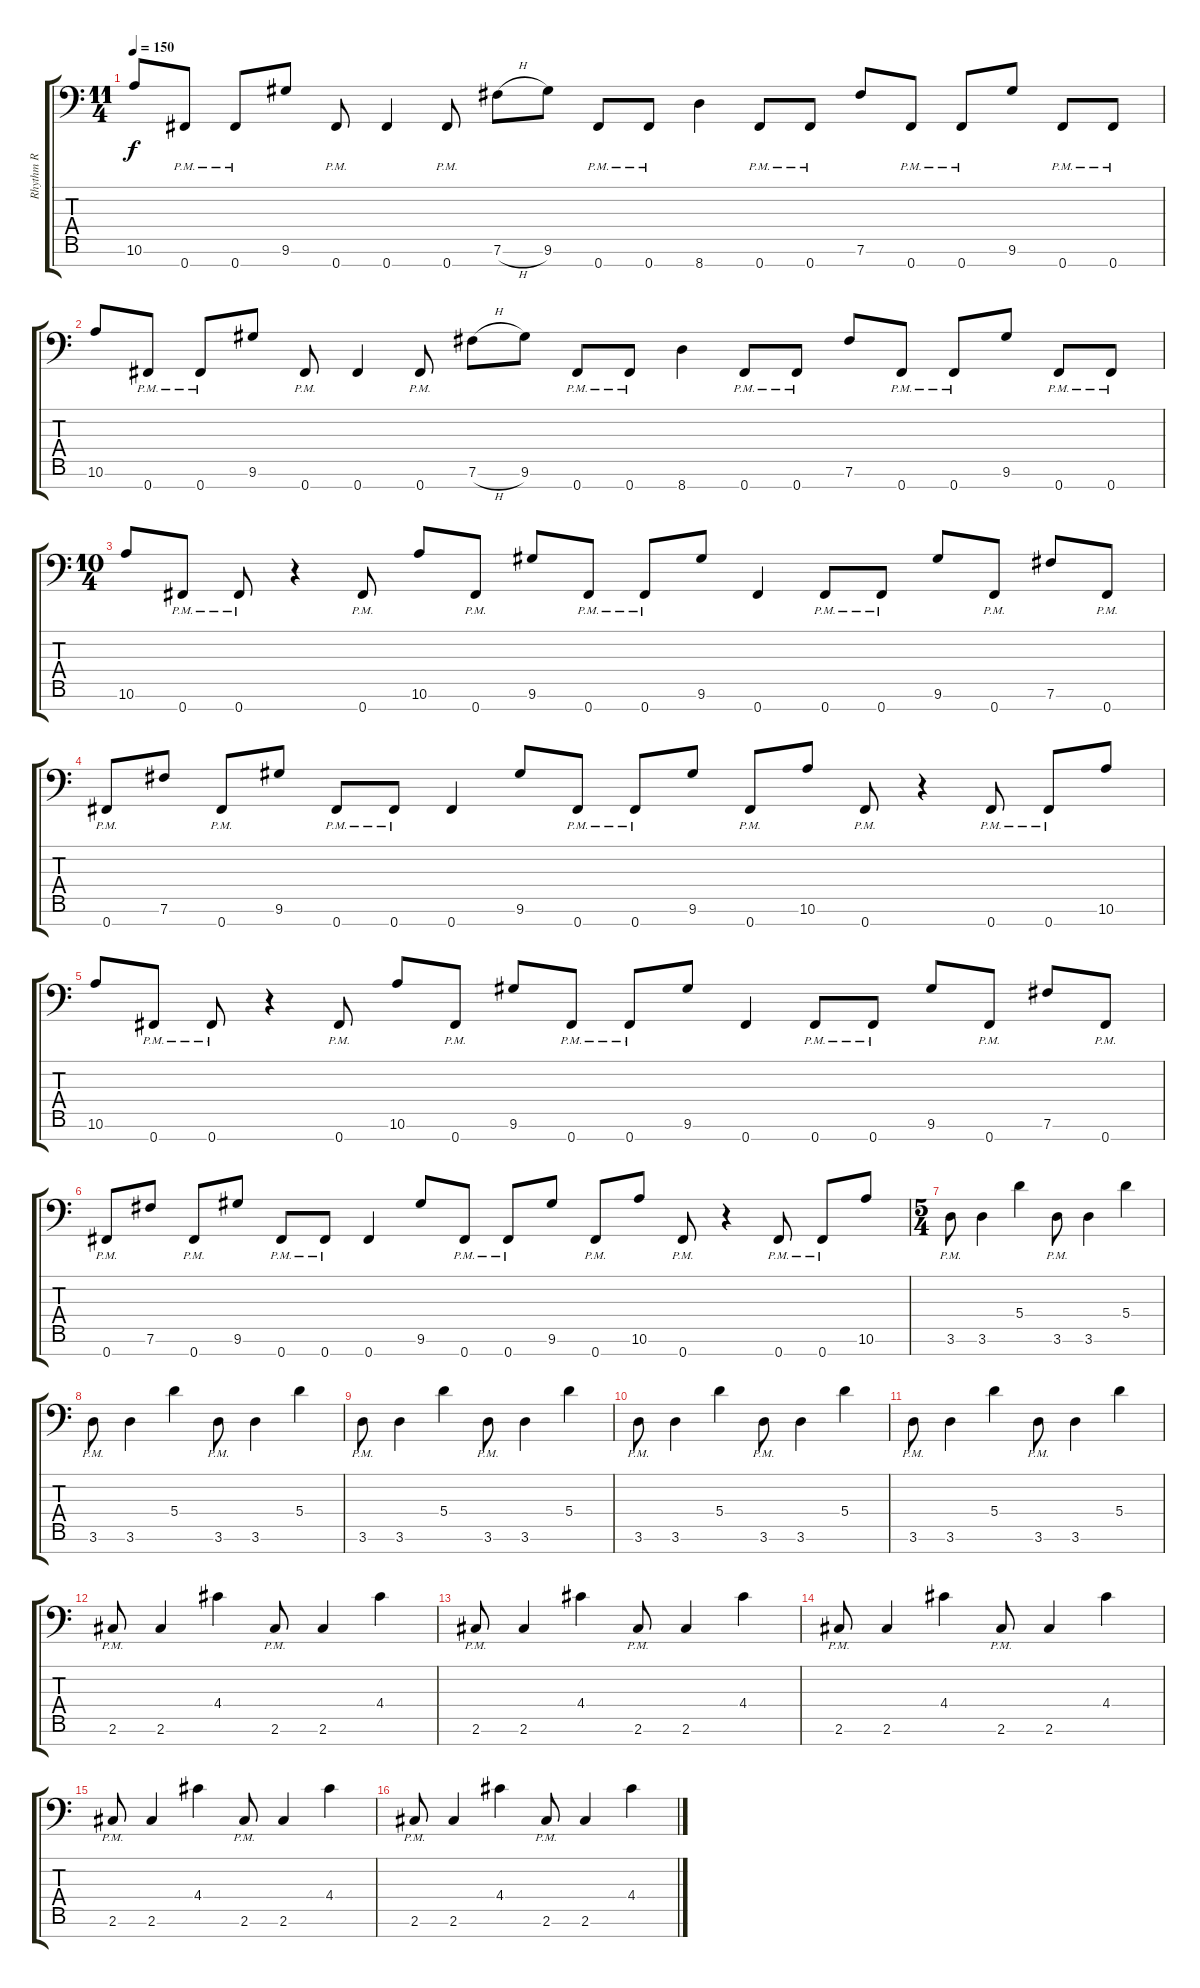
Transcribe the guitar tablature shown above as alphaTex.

\track ("Rhythm R" "Rhythm R") {instrument overdrivenguitar}
\staff {score tabs}
\tuning (B3 G3 D3 A2 E2 B1 Gb1) {hide}
\ts (11 4)
\tempo 150
\clef f4
\ks c
10.6.8{dy f} 0.7{pm}.8 0.7{pm}.8 9.6.8 0.7{pm}.8 0.7.4 0.7{pm}.8 7.6{h}.8 9.6.8 0.7{pm}.8 0.7{pm}.8 8.7.4 0.7{pm}.8 0.7{pm}.8 7.6.8 0.7{pm}.8 0.7{pm}.8 9.6.8 0.7{pm}.8 0.7{pm}.8 |
10.6.8 0.7{pm}.8 0.7{pm}.8 9.6.8 0.7{pm}.8 0.7.4 0.7{pm}.8 7.6{h}.8 9.6.8 0.7{pm}.8 0.7{pm}.8 8.7.4 0.7{pm}.8 0.7{pm}.8 7.6.8 0.7{pm}.8 0.7{pm}.8 9.6.8 0.7{pm}.8 0.7{pm}.8 |
\ts (10 4)
10.6.8 0.7{pm}.8 0.7{pm}.8 r.4 0.7{pm}.8 10.6.8 0.7{pm}.8 9.6.8 0.7{pm}.8 0.7{pm}.8 9.6.8 0.7.4 0.7{pm}.8 0.7{pm}.8 9.6.8 0.7{pm}.8 7.6.8 0.7{pm}.8 |
0.7{pm}.8 7.6.8 0.7{pm}.8 9.6.8 0.7{pm}.8 0.7{pm}.8 0.7.4 9.6.8 0.7{pm}.8 0.7{pm}.8 9.6.8 0.7{pm}.8 10.6.8 0.7{pm}.8 r.4 0.7{pm}.8 0.7{pm}.8 10.6.8 |
10.6.8 0.7{pm}.8 0.7{pm}.8 r.4 0.7{pm}.8 10.6.8 0.7{pm}.8 9.6.8 0.7{pm}.8 0.7{pm}.8 9.6.8 0.7.4 0.7{pm}.8 0.7{pm}.8 9.6.8 0.7{pm}.8 7.6.8 0.7{pm}.8 |
0.7{pm}.8 7.6.8 0.7{pm}.8 9.6.8 0.7{pm}.8 0.7{pm}.8 0.7.4 9.6.8 0.7{pm}.8 0.7{pm}.8 9.6.8 0.7{pm}.8 10.6.8 0.7{pm}.8 r.4 0.7{pm}.8 0.7{pm}.8 10.6.8 |
\ts (5 4)
3.6{pm}.8 3.6.4 5.4.4 3.6{pm}.8 3.6.4 5.4.4 |
3.6{pm}.8 3.6.4 5.4.4 3.6{pm}.8 3.6.4 5.4.4 |
3.6{pm}.8 3.6.4 5.4.4 3.6{pm}.8 3.6.4 5.4.4 |
3.6{pm}.8 3.6.4 5.4.4 3.6{pm}.8 3.6.4 5.4.4 |
3.6{pm}.8 3.6.4 5.4.4 3.6{pm}.8 3.6.4 5.4.4 |
2.6{pm}.8 2.6.4 4.4.4 2.6{pm}.8 2.6.4 4.4.4 |
2.6{pm}.8 2.6.4 4.4.4 2.6{pm}.8 2.6.4 4.4.4 |
2.6{pm}.8 2.6.4 4.4.4 2.6{pm}.8 2.6.4 4.4.4 |
2.6{pm}.8 2.6.4 4.4.4 2.6{pm}.8 2.6.4 4.4.4 |
2.6{pm}.8 2.6.4 4.4.4 2.6{pm}.8 2.6.4 4.4.4
